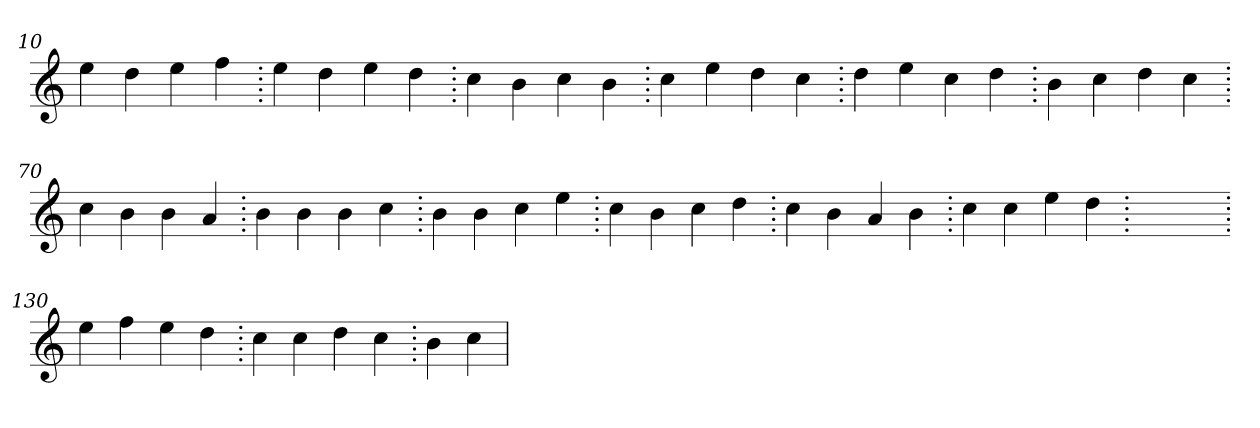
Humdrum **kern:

**kern
*part1
*staff1
*clefG2
=10.
4ee
4dd
4ee
4ff
=20.
4ee
4dd
4ee
4dd
=30.
4cc
4b
4cc
4b
=40.
4cc
4ee
4dd
4cc
=50.
4dd
4ee
4cc
4dd
=60.
4b
4cc
4dd
4cc
=70.
4cc
4b
4b
4a
=80.
4b
4b
4b
4cc
=90.
4b
4b
4cc
4ee
=100.
4cc
4b
4cc
4dd
=110.
4cc
4b
4a
4b
=120.
4cc
4cc
4ee
4dd
=130.
1ryy
=130.
4ee
4ff
4ee
4dd
=140.
4cc
4cc
4dd
4cc
=150.
4b
4cc
=
*-
